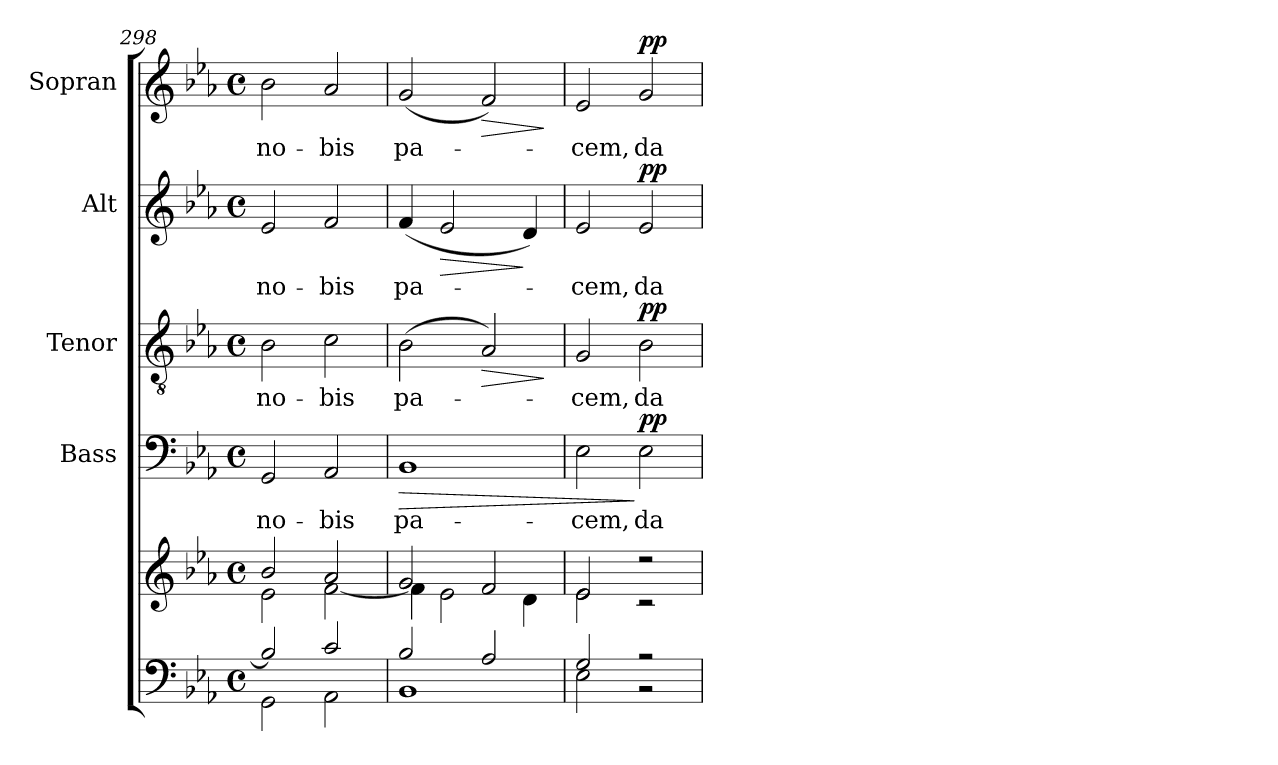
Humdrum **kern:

**kern	**kern	**kern	**text	**dynam	**kern	**text	**dynam	**kern	**text	**dynam	**kern	**text	**dynam
*part5	*part5	*part4	*part4	*part4	*part3	*part3	*part3	*part2	*part2	*part2	*part1	*part1	*part1
*staff6	*staff5	*staff4	*staff4	*staff4	*staff3	*staff3	*staff3	*staff2	*staff2	*staff2	*staff1	*staff1	*staff1
*	*	*I"Bass	*	*	*I"Tenor	*	*	*I"Alt	*	*	*I"Sopran	*	*
*	*	*I'B.	*	*	*I'T.	*	*	*I'A.	*	*	*I'S.	*	*
*clefF4	*clefG2	*clefF4	*	*	*clefGv2	*	*	*clefG2	*	*	*clefG2	*	*
*k[b-e-a-]	*k[b-e-a-]	*k[b-e-a-]	*	*	*k[b-e-a-]	*	*	*k[b-e-a-]	*	*	*k[b-e-a-]	*	*
*E-:	*E-:	*E-:	*	*	*E-:	*	*	*E-:	*	*	*E-:	*	*
*M4/4	*M4/4	*M4/4	*	*	*M4/4	*	*	*M4/4	*	*	*M4/4	*	*
*met(c)	*met(c)	*met(c)	*	*	*met(c)	*	*	*met(c)	*	*	*met(c)	*	*
=298	=298	=298	=298	=298	=298	=298	=298	=298	=298	=298	=298	=298	=298
*^	*^	*	*	*	*	*	*	*	*	*	*	*	*
!	!	!	!	!	!LO:LY:b	!	!	!LO:LY:b	!	!	!LO:LY:b	!	!	!LO:LY:b	!
2B-/]	2GG\	2b-/	2e-\	2GG/	no-	.	2B-\	no-	.	2e-/	no-	.	2b-\	no-	.
!	!	!	!	!	!LO:LY:b	!	!	!LO:LY:b	!	!	!LO:LY:b	!	!	!LO:LY:b	!
2c/	2AA-\	2a-/	[<2f\	2AA-/	-bis	.	2c\	-bis	.	2f/	-bis	.	2a-/	-bis	.
=299	=299	=299	=299	=299	=299	=299	=299	=299	=299	=299	=299	=299	=299	=299	=299
!	!	!	!	!	!LO:LY:b	!LO:HP:b	!	!LO:LY:b	!	!	!LO:LY:b	!	!	!LO:LY:b	!
2B-/	1BB-	2g/	4f\]	1BB-	pa-	>	(>2B-\	pa-	.	(<4f/	pa-	.	(<2g/	pa-	.
!	!	!	!	!	!	!	!	!	!	!	!	!LO:HP:b	!	!	!
.	.	.	2e-\	.	.	.	.	.	.	2e-/	.	>	.	.	.
!	!	!	!	!	!	!	!	!	!LO:HP:b	!	!	!	!	!	!LO:HP:b
2A-/	.	2f/	.	.	.	.	2A-/)	.	>	.	.	.	2f/)	.	>
.	.	.	4d\	.	.	.	.	.	.	4d/)	.	]	.	.	.
*v	*v	*	*	*	*	*	*	*	*	*	*	*	*	*	*
*	*v	*v	*	*	*	*	*	*	*	*	*	*	*	*
.	.	.	.	.	.	.	]	.	.	.	.	.	]
=300	=300	=300	=300	=300	=300	=300	=300	=300	=300	=300	=300	=300	=300
*^	*^	*	*	*	*	*	*	*	*	*	*	*	*
!	!	!	!	!	!LO:LY:b	!	!	!LO:LY:b	!	!	!LO:LY:b	!	!	!LO:LY:b	!
2G/	2E-\	2e-/	2e-\	2E-\	-cem,	.	2G/	-cem,	.	2e-/	-cem,	.	2e-/	-cem,	.
!	!	!	!	!	!LO:LY:b	!LO:DY:n=1:a	!	!LO:LY:b	!LO:DY:a	!	!LO:LY:b	!LO:DY:a	!	!LO:LY:b	!LO:DY:a
2r	2r	2r	2r	2E-\	da	] pp	2B-\	da	pp	2e-/	da	pp	2g/	da	pp
*v	*v	*	*	*	*	*	*	*	*	*	*	*	*	*	*
*	*v	*v	*	*	*	*	*	*	*	*	*	*	*	*
=	=	=	=	=	=	=	=	=	=	=	=	=	=
*-	*-	*-	*-	*-	*-	*-	*-	*-	*-	*-	*-	*-	*-
